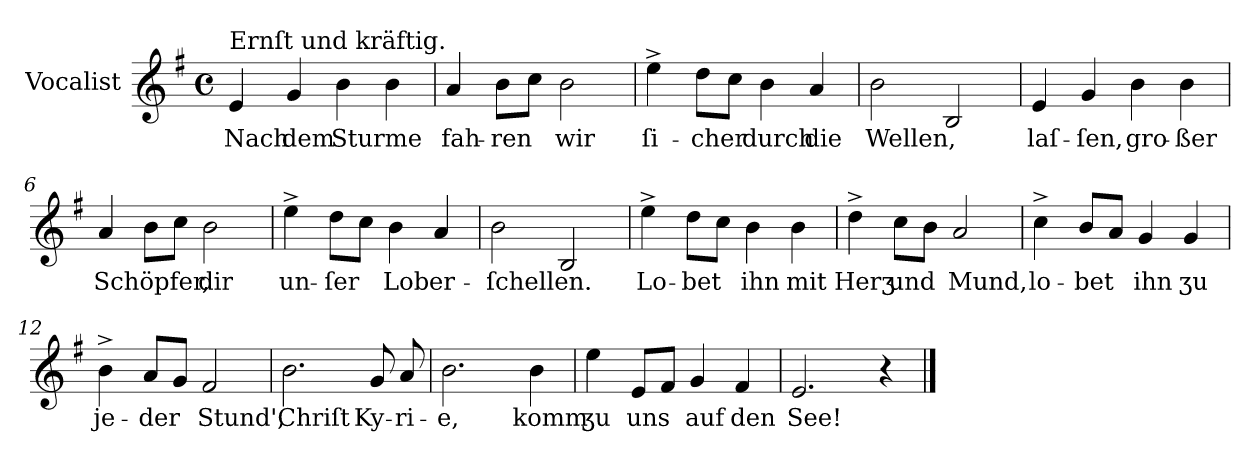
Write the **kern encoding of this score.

**kern	**text
*part1	*part1
*staff1	*staff1
*I"Vocalist	*
*clefG2	*
*k[f#]	*
*e:	*
*M4/4	*
*met(c)	*
=1	=1
!LO:TX:a:t=Ernſt und kräftig.	!
4e	Nach
4g	dem
4b	Sturme
4b	.
=2	=2
4a	fah-
8bL	-ren
8ccJ	.
2b	wir
=3	=3
4ee^	ſi-
8ddL	-cher
8ccJ	.
4b	durch
4a	die
=4	=4
2b	Wellen,
2B	.
=5	=5
4e	laſ-
4g	-ſen,
4b	gro-
4b	-ßer
=6	=6
4a	Schöpfer,
8bL	.
8ccJ	.
2b	dir
=7	=7
4ee^	un-
8ddL	-ſer
8ccJ	.
4b	Lob
4a	er-
=8	=8
2b	-ſchellen.
2B	.
=9	=9
4ee^	Lo-
8ddL	-bet
8ccJ	.
4b	ihn
4b	mit
=10	=10
4dd^	Herʒ
8ccL	und
8bJ	.
2a	Mund,
=11	=11
4cc^	lo-
8bL	-bet
8aJ	.
4g	ihn
4g	ʒu
=12	=12
4b^	je-
8aL	-der
8gJ	.
2f#	Stund',
=13	=13
2.b	Chriſt
8g	Ky-
8a	-ri-
=14	=14
2.b	-e,
4b	komm
=15	=15
4ee	ʒu
8eL	uns
8f#J	.
4g	auf
4f#	den
=16	=16
2.e	See!
4r	.
==	==
*-	*-
